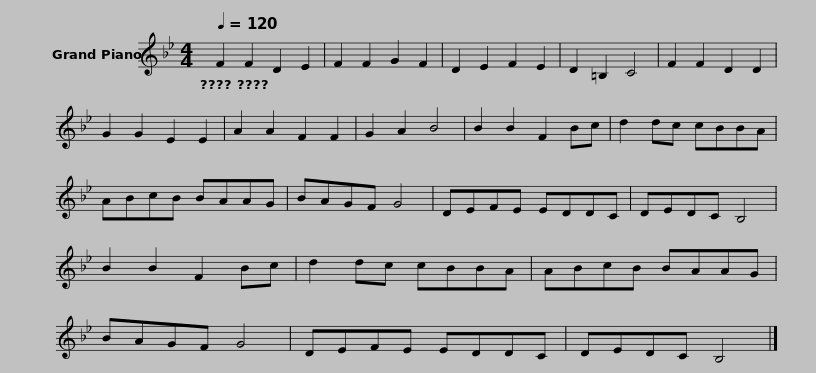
X:1
L:1/8
Q:1/4=120
M:4/4
I:linebreak $
K:Bb
V:1 treble
V:1
 F2 F2 D2 E2 | F2 F2 G2 F2 | D2 E2 F2 E2 | D2 =B,2 C4 | F2 F2 D2 D2 | %5
 G2 G2 E2 E2 | A2 A2 F2 F2 | G2 A2 B4 | B2 B2 F2 Bc |$ d2 dc cBBA | %10
 ABcB BAAG | BAGF G4 | DEFE EDDC | DEDC B,4 | B2 B2 F2 Bc |$ %15
 d2 dc cBBA | ABcB BAAG | BAGF G4 | DEFE EDDC | DEDC B,4 |] %20
